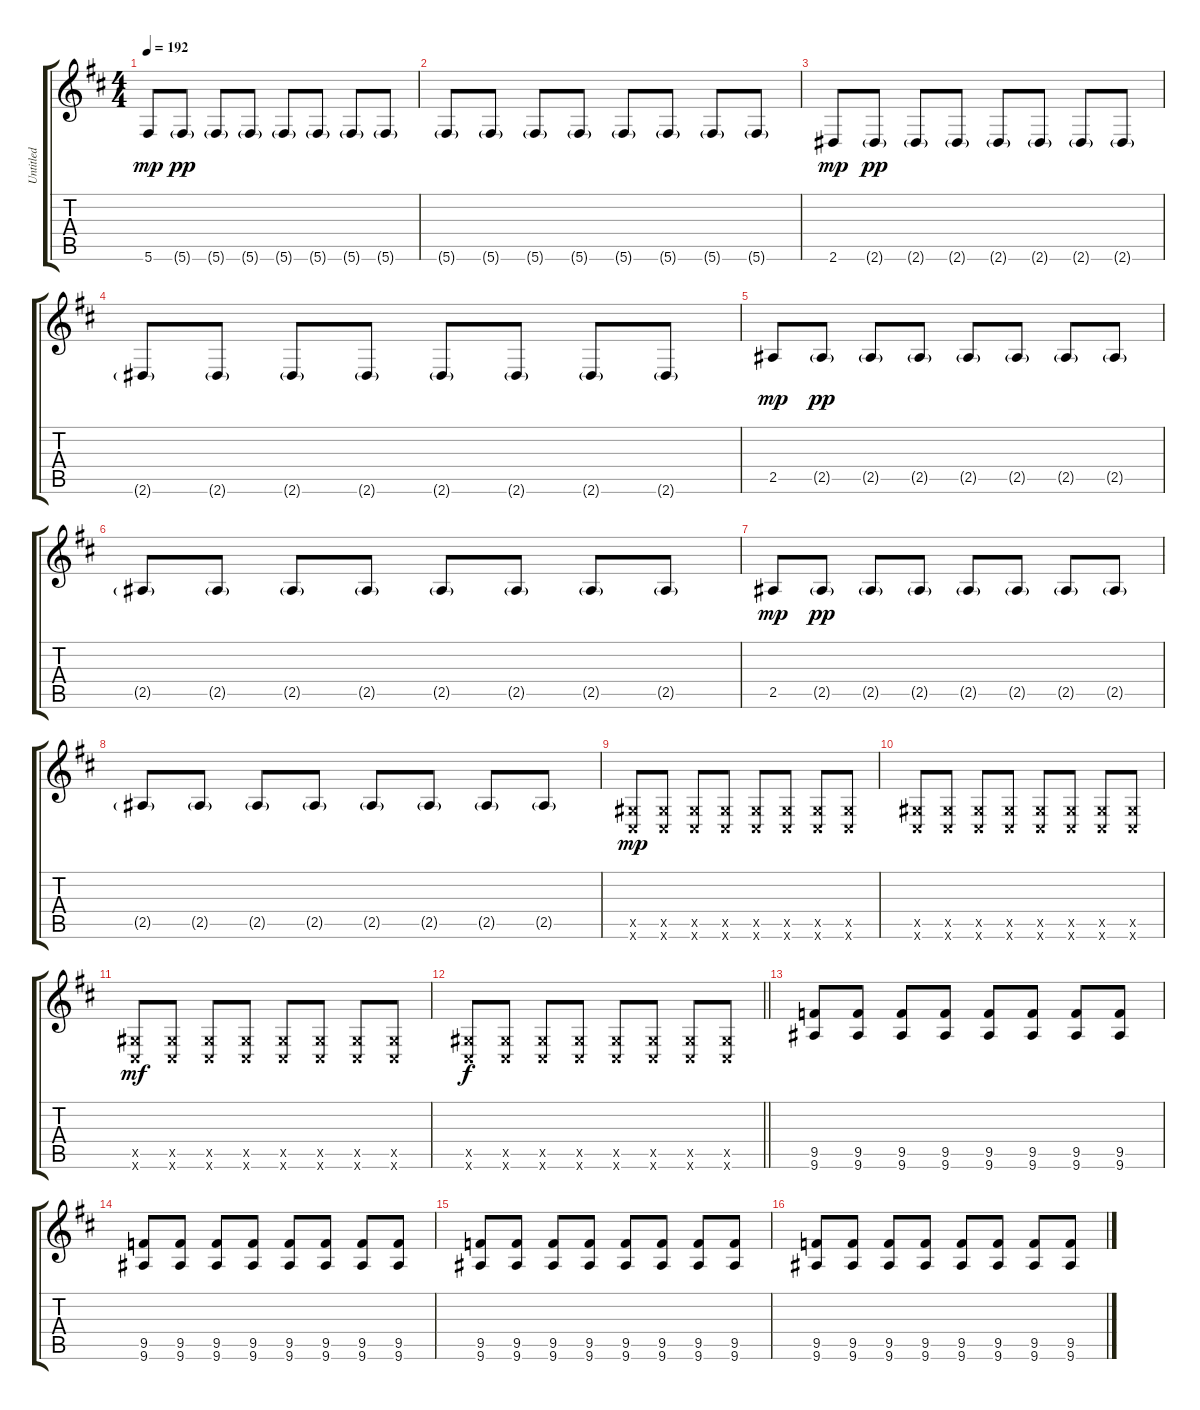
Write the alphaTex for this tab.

\track ("Untitled" "Untitled") {instrument distortionguitar}
\staff {score tabs}
\tuning (Eb4 Bb3 Gb3 Db3 Ab2 Db2) {hide}
\ts (4 4)
\tempo 192
\clef g2
\ks d
5.6.8{dy mp} 5.6{g}.8{dy pp} 5.6{g}.8 5.6{g}.8 5.6{g}.8 5.6{g}.8 5.6{g}.8 5.6{g}.8 |
5.6{g}.8 5.6{g}.8 5.6{g}.8 5.6{g}.8 5.6{g}.8 5.6{g}.8 5.6{g}.8 5.6{g}.8 |
2.6.8{dy mp} 2.6{g}.8{dy pp} 2.6{g}.8 2.6{g}.8 2.6{g}.8 2.6{g}.8 2.6{g}.8 2.6{g}.8 |
2.6{g}.8 2.6{g}.8 2.6{g}.8 2.6{g}.8 2.6{g}.8 2.6{g}.8 2.6{g}.8 2.6{g}.8 |
2.5.8{dy mp} 2.5{g}.8{dy pp} 2.5{g}.8 2.5{g}.8 2.5{g}.8 2.5{g}.8 2.5{g}.8 2.5{g}.8 |
2.5{g}.8 2.5{g}.8 2.5{g}.8 2.5{g}.8 2.5{g}.8 2.5{g}.8 2.5{g}.8 2.5{g}.8 |
2.5.8{dy mp} 2.5{g}.8{dy pp} 2.5{g}.8 2.5{g}.8 2.5{g}.8 2.5{g}.8 2.5{g}.8 2.5{g}.8 |
2.5{g}.8 2.5{g}.8 2.5{g}.8 2.5{g}.8 2.5{g}.8 2.5{g}.8 2.5{g}.8 2.5{g}.8 |
(0.5{x} 0.6{x}).8{dy mp} (0.5{x} 0.6{x}).8 (0.5{x} 0.6{x}).8 (0.5{x} 0.6{x}).8 (0.5{x} 0.6{x}).8 (0.5{x} 0.6{x}).8 (0.5{x} 0.6{x}).8 (0.5{x} 0.6{x}).8 |
(0.5{x} 0.6{x}).8 (0.5{x} 0.6{x}).8 (0.5{x} 0.6{x}).8 (0.5{x} 0.6{x}).8 (0.5{x} 0.6{x}).8 (0.5{x} 0.6{x}).8 (0.5{x} 0.6{x}).8 (0.5{x} 0.6{x}).8 |
(0.5{x} 0.6{x}).8{dy mf} (0.5{x} 0.6{x}).8 (0.5{x} 0.6{x}).8 (0.5{x} 0.6{x}).8 (0.5{x} 0.6{x}).8 (0.5{x} 0.6{x}).8 (0.5{x} 0.6{x}).8 (0.5{x} 0.6{x}).8 |
\barLineRight lightlight
(0.5{x} 0.6{x}).8{dy f} (0.5{x} 0.6{x}).8 (0.5{x} 0.6{x}).8 (0.5{x} 0.6{x}).8 (0.5{x} 0.6{x}).8 (0.5{x} 0.6{x}).8 (0.5{x} 0.6{x}).8 (0.5{x} 0.6{x}).8 |
(9.5 9.6).8 (9.5 9.6).8 (9.5 9.6).8 (9.5 9.6).8 (9.5 9.6).8 (9.5 9.6).8 (9.5 9.6).8 (9.5 9.6).8 |
(9.5 9.6).8 (9.5 9.6).8 (9.5 9.6).8 (9.5 9.6).8 (9.5 9.6).8 (9.5 9.6).8 (9.5 9.6).8 (9.5 9.6).8 |
(9.5 9.6).8 (9.5 9.6).8 (9.5 9.6).8 (9.5 9.6).8 (9.5 9.6).8 (9.5 9.6).8 (9.5 9.6).8 (9.5 9.6).8 |
(9.5 9.6).8 (9.5 9.6).8 (9.5 9.6).8 (9.5 9.6).8 (9.5 9.6).8 (9.5 9.6).8 (9.5 9.6).8 (9.5 9.6).8
